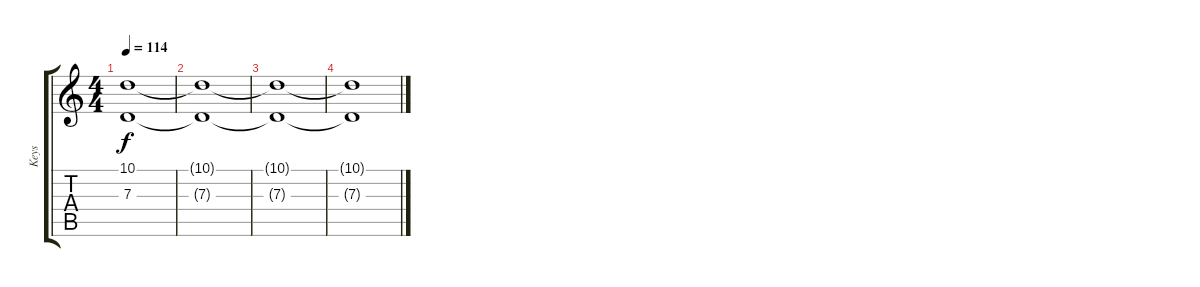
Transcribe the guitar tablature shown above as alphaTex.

\track ("Keys" "Keys") {instrument pad8sweep}
\staff {score tabs}
\tuning (E4 B3 G3 D3 A2 E2) {hide}
\ts (4 4)
\tempo 114
\clef g2
\ks c
(10.1{t} 7.3{t}).1{dy f} |
(10.1{t} 7.3{t}).1 |
(10.1{t} 7.3{t}).1 |
(10.1{t} 7.3{t}).1
